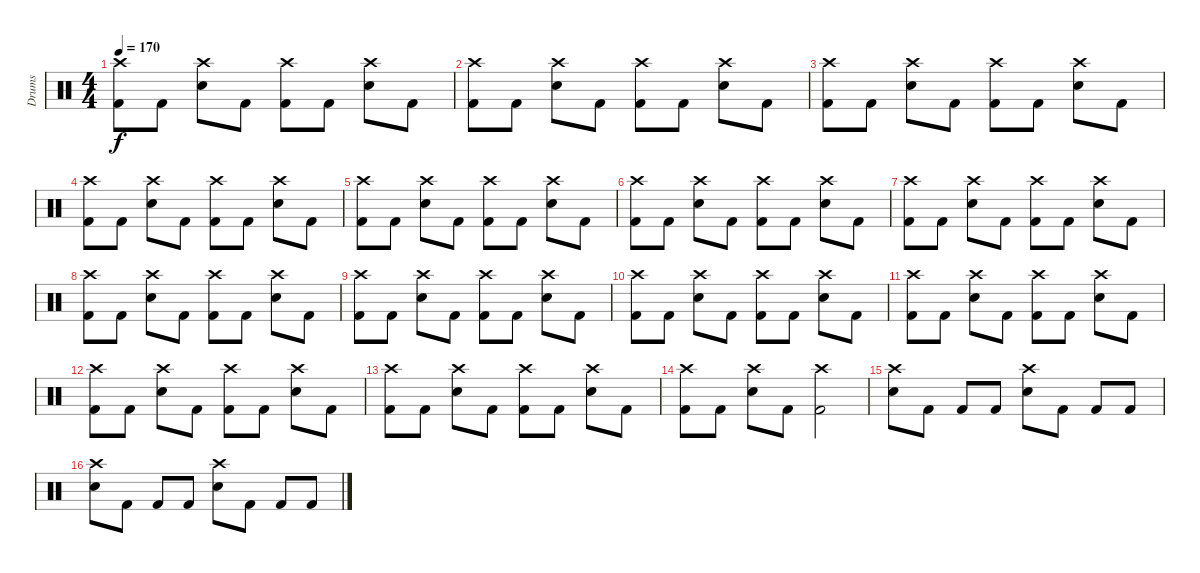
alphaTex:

\track ("Drums" "Drums") {instrument percussion}
\staff {score}
\articulation defaults
\ts (4 4)
\tempo 170
\clef neutral
\ks c
("Crash high (hit)" "Kick (hit) 2").8{dy f} "Kick (hit) 2".8 ("Crash high (hit)" "Electric Snare (hit)").8 "Kick (hit) 2".8 ("Crash high (hit)" "Kick (hit) 2").8 "Kick (hit) 2".8 ("Crash high (hit)" "Electric Snare (hit)").8 "Kick (hit) 2".8 |
("Crash high (hit)" "Kick (hit) 2").8 "Kick (hit) 2".8 ("Crash high (hit)" "Electric Snare (hit)").8 "Kick (hit) 2".8 ("Crash high (hit)" "Kick (hit) 2").8 "Kick (hit) 2".8 ("Crash high (hit)" "Electric Snare (hit)").8 "Kick (hit) 2".8 |
("Crash high (hit)" "Kick (hit) 2").8 "Kick (hit) 2".8 ("Crash high (hit)" "Electric Snare (hit)").8 "Kick (hit) 2".8 ("Crash high (hit)" "Kick (hit) 2").8 "Kick (hit) 2".8 ("Crash high (hit)" "Electric Snare (hit)").8 "Kick (hit) 2".8 |
("Crash high (hit)" "Kick (hit) 2").8 "Kick (hit) 2".8 ("Crash high (hit)" "Electric Snare (hit)").8 "Kick (hit) 2".8 ("Crash high (hit)" "Kick (hit) 2").8 "Kick (hit) 2".8 ("Crash high (hit)" "Electric Snare (hit)").8 "Kick (hit) 2".8 |
("Crash high (hit)" "Kick (hit) 2").8 "Kick (hit) 2".8 ("Crash high (hit)" "Electric Snare (hit)").8 "Kick (hit) 2".8 ("Crash high (hit)" "Kick (hit) 2").8 "Kick (hit) 2".8 ("Crash high (hit)" "Electric Snare (hit)").8 "Kick (hit) 2".8 |
("Crash high (hit)" "Kick (hit) 2").8 "Kick (hit) 2".8 ("Crash high (hit)" "Electric Snare (hit)").8 "Kick (hit) 2".8 ("Crash high (hit)" "Kick (hit) 2").8 "Kick (hit) 2".8 ("Crash high (hit)" "Electric Snare (hit)").8 "Kick (hit) 2".8 |
("Crash high (hit)" "Kick (hit) 2").8 "Kick (hit) 2".8 ("Crash high (hit)" "Electric Snare (hit)").8 "Kick (hit) 2".8 ("Crash high (hit)" "Kick (hit) 2").8 "Kick (hit) 2".8 ("Crash high (hit)" "Electric Snare (hit)").8 "Kick (hit) 2".8 |
("Crash high (hit)" "Kick (hit) 2").8 "Kick (hit) 2".8 ("Crash high (hit)" "Electric Snare (hit)").8 "Kick (hit) 2".8 ("Crash high (hit)" "Kick (hit) 2").8 "Kick (hit) 2".8 ("Crash high (hit)" "Electric Snare (hit)").8 "Kick (hit) 2".8 |
("Crash high (hit)" "Kick (hit) 2").8 "Kick (hit) 2".8 ("Crash high (hit)" "Electric Snare (hit)").8 "Kick (hit) 2".8 ("Crash high (hit)" "Kick (hit) 2").8 "Kick (hit) 2".8 ("Crash high (hit)" "Electric Snare (hit)").8 "Kick (hit) 2".8 |
("Crash high (hit)" "Kick (hit) 2").8 "Kick (hit) 2".8 ("Crash high (hit)" "Electric Snare (hit)").8 "Kick (hit) 2".8 ("Crash high (hit)" "Kick (hit) 2").8 "Kick (hit) 2".8 ("Crash high (hit)" "Electric Snare (hit)").8 "Kick (hit) 2".8 |
("Crash high (hit)" "Kick (hit) 2").8 "Kick (hit) 2".8 ("Crash high (hit)" "Electric Snare (hit)").8 "Kick (hit) 2".8 ("Crash high (hit)" "Kick (hit) 2").8 "Kick (hit) 2".8 ("Crash high (hit)" "Electric Snare (hit)").8 "Kick (hit) 2".8 |
("Crash high (hit)" "Kick (hit) 2").8 "Kick (hit) 2".8 ("Crash high (hit)" "Electric Snare (hit)").8 "Kick (hit) 2".8 ("Crash high (hit)" "Kick (hit) 2").8 "Kick (hit) 2".8 ("Crash high (hit)" "Electric Snare (hit)").8 "Kick (hit) 2".8 |
("Crash high (hit)" "Kick (hit) 2").8 "Kick (hit) 2".8 ("Crash high (hit)" "Electric Snare (hit)").8 "Kick (hit) 2".8 ("Crash high (hit)" "Kick (hit) 2").8 "Kick (hit) 2".8 ("Crash high (hit)" "Electric Snare (hit)").8 "Kick (hit) 2".8 |
("Crash high (hit)" "Kick (hit) 2").8 "Kick (hit) 2".8 ("Crash high (hit)" "Electric Snare (hit)").8 "Kick (hit) 2".8 ("Crash high (hit)" "Kick (hit) 2").2 |
("Crash high (hit)" "Electric Snare (hit)").8 "Kick (hit) 2".8 "Kick (hit) 2".8 "Kick (hit) 2".8 ("Crash high (hit)" "Electric Snare (hit)").8 "Kick (hit) 2".8 "Kick (hit) 2".8 "Kick (hit) 2".8 |
("Crash high (hit)" "Electric Snare (hit)").8 "Kick (hit) 2".8 "Kick (hit) 2".8 "Kick (hit) 2".8 ("Crash high (hit)" "Electric Snare (hit)").8 "Kick (hit) 2".8 "Kick (hit) 2".8 "Kick (hit) 2".8
